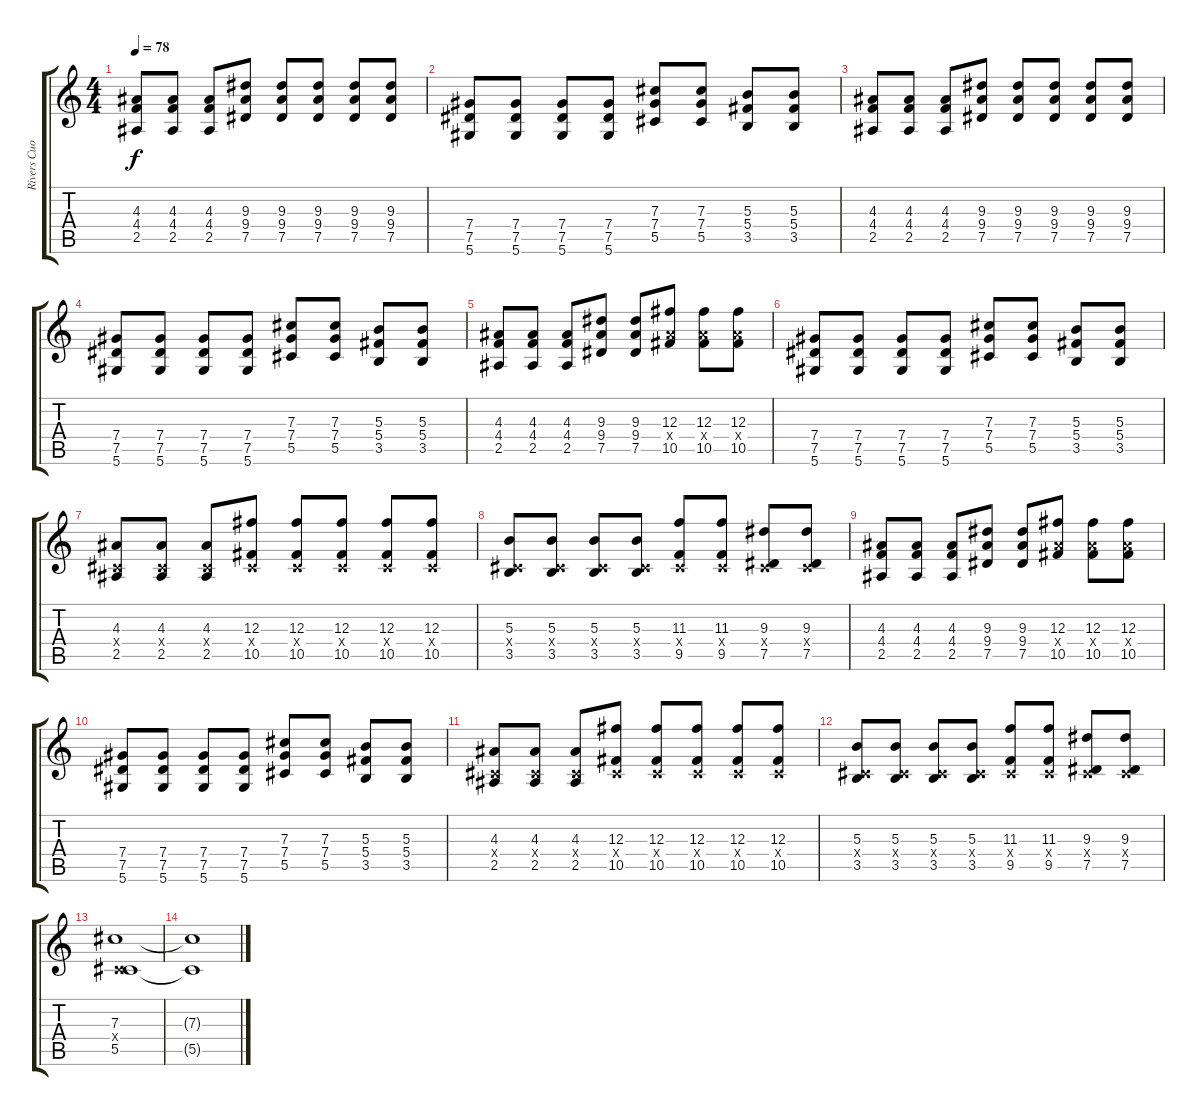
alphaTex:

\track ("Rivers Cuomo" "Rivers Cuo") {instrument distortionguitar}
\staff {score tabs}
\tuning (Eb4 Bb3 Gb3 Db3 Ab2 Eb2) {hide}
\ts (4 4)
\tempo 78
\clef g2
\ks c
(4.3 4.4 2.5).8{dy f} (4.3 4.4 2.5).8 (4.3 4.4 2.5).8 (9.3 9.4 7.5).8 (9.3 9.4 7.5).8 (9.3 9.4 7.5).8 (9.3 9.4 7.5).8 (9.3 9.4 7.5).8 |
(7.4 7.5 5.6).8 (7.4 7.5 5.6).8 (7.4 7.5 5.6).8 (7.4 7.5 5.6).8 (7.3 7.4 5.5).8 (7.3 7.4 5.5).8 (5.3 5.4 3.5).8 (5.3 5.4 3.5).8 |
(4.3 4.4 2.5).8 (4.3 4.4 2.5).8 (4.3 4.4 2.5).8 (9.3 9.4 7.5).8 (9.3 9.4 7.5).8 (9.3 9.4 7.5).8 (9.3 9.4 7.5).8 (9.3 9.4 7.5).8 |
(7.4 7.5 5.6).8 (7.4 7.5 5.6).8 (7.4 7.5 5.6).8 (7.4 7.5 5.6).8 (7.3 7.4 5.5).8 (7.3 7.4 5.5).8 (5.3 5.4 3.5).8 (5.3 5.4 3.5).8 |
(4.3 4.4 2.5).8 (4.3 4.4 2.5).8 (4.3 4.4 2.5).8 (9.3 9.4 7.5).8 (9.3 9.4 7.5).8 (12.3 9.4{x} 10.5).8 (12.3 9.4{x} 10.5).8 (12.3 9.4{x} 10.5).8 |
(7.4 7.5 5.6).8 (7.4 7.5 5.6).8 (7.4 7.5 5.6).8 (7.4 7.5 5.6).8 (7.3 7.4 5.5).8 (7.3 7.4 5.5).8 (5.3 5.4 3.5).8 (5.3 5.4 3.5).8 |
(4.3 0.4{x} 2.5).8 (4.3 0.4{x} 2.5).8 (4.3 0.4{x} 2.5).8 (12.3 0.4{x} 10.5).8 (12.3 0.4{x} 10.5).8 (12.3 0.4{x} 10.5).8 (12.3 0.4{x} 10.5).8 (12.3 0.4{x} 10.5).8 |
(5.3 0.4{x} 3.5).8 (5.3 0.4{x} 3.5).8 (5.3 0.4{x} 3.5).8 (5.3 0.4{x} 3.5).8 (11.3 0.4{x} 9.5).8 (11.3 0.4{x} 9.5).8 (9.3 0.4{x} 7.5).8 (9.3 0.4{x} 7.5).8 |
(4.3 4.4 2.5).8 (4.3 4.4 2.5).8 (4.3 4.4 2.5).8 (9.3 9.4 7.5).8 (9.3 9.4 7.5).8 (12.3 9.4{x} 10.5).8 (12.3 9.4{x} 10.5).8 (12.3 9.4{x} 10.5).8 |
(7.4 7.5 5.6).8 (7.4 7.5 5.6).8 (7.4 7.5 5.6).8 (7.4 7.5 5.6).8 (7.3 7.4 5.5).8 (7.3 7.4 5.5).8 (5.3 5.4 3.5).8 (5.3 5.4 3.5).8 |
(4.3 0.4{x} 2.5).8 (4.3 0.4{x} 2.5).8 (4.3 0.4{x} 2.5).8 (12.3 0.4{x} 10.5).8 (12.3 0.4{x} 10.5).8 (12.3 0.4{x} 10.5).8 (12.3 0.4{x} 10.5).8 (12.3 0.4{x} 10.5).8 |
(5.3 0.4{x} 3.5).8 (5.3 0.4{x} 3.5).8 (5.3 0.4{x} 3.5).8 (5.3 0.4{x} 3.5).8 (11.3 0.4{x} 9.5).8 (11.3 0.4{x} 9.5).8 (9.3 0.4{x} 7.5).8 (9.3 0.4{x} 7.5).8 |
(7.3 0.4{x} 5.5).1 |
(7.3{t} 5.5{t}).1
